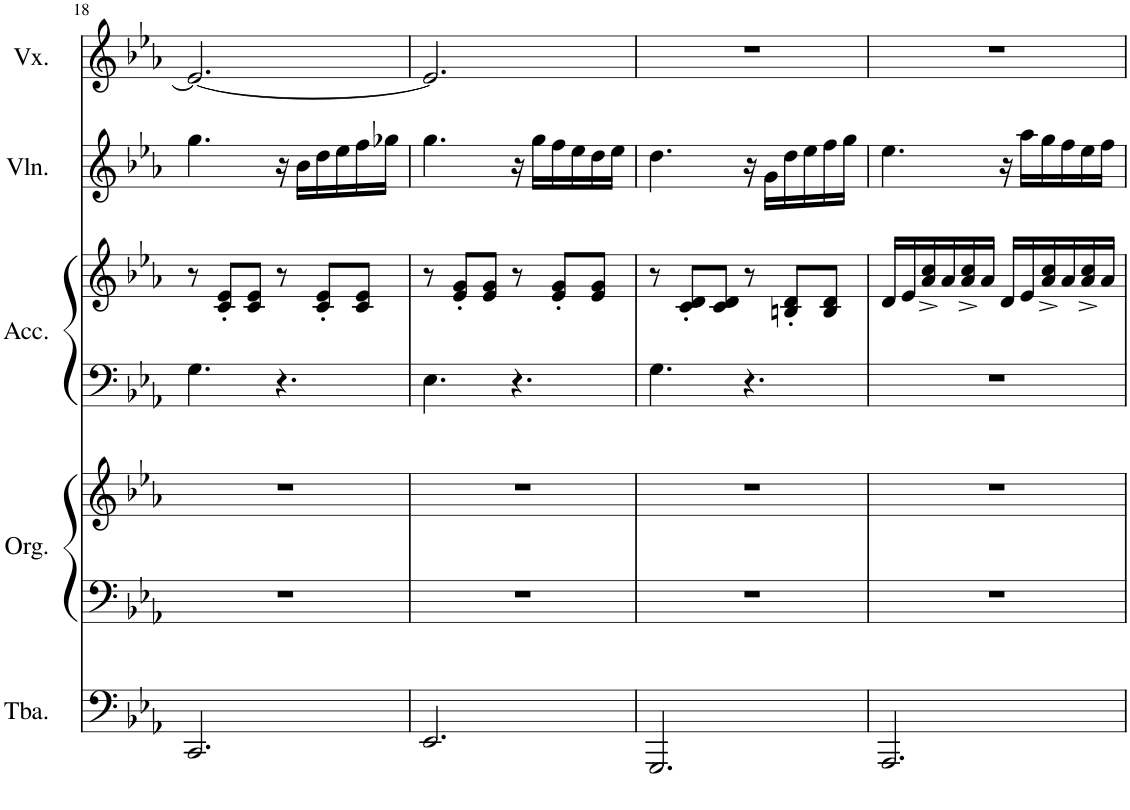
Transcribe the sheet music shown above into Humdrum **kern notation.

**kern	**kern	**kern	**kern	**kern	**kern	**kern
*part5	*part4	*part4	*part3	*part3	*part2	*part1
*staff7	*staff6	*staff5	*staff4	*staff3	*staff2	*staff1
*I"Tuba	*I"Orgue	*	*I"Accordéon	*	*I"Violon	*I"Voix
*I'Tba.	*I'Org.	*	*I'Acc.	*	*I'Vln.	*I'Vx.
!!LO:PB:g=z
*clefF4	*clefF4	*clefG2	*clefF4	*clefG2	*clefG2	*clefG2
*k[b-e-a-]	*k[b-e-a-]	*k[b-e-a-]	*k[b-e-a-]	*k[b-e-a-]	*k[b-e-a-]	*k[b-e-a-]
*M6/8	*M6/8	*M6/8	*M6/8	*M6/8	*M6/8	*M6/8
=18	=18	=18	=18	=18	=18	=18
2.CC/	2.r	2.r	4.G\	8r	4.gg\	2.e-/_
.	.	.	.	8c/' 8e-/'L	.	.
.	.	.	.	8c/ 8e-/J	.	.
.	.	.	4.r	8r	16r	.
.	.	.	.	.	16b-\LL	.
.	.	.	.	8c/' 8e-/'L	16dd\	.
.	.	.	.	.	16ee-\	.
.	.	.	.	8c/ 8e-/J	16ff\	.
.	.	.	.	.	16gg-X\JJ	.
=19	=19	=19	=19	=19	=19	=19
2.EE-/	2.r	2.r	4.E-\	8r	4.gg\	2.e-/]
.	.	.	.	8e-/' 8g/'L	.	.
.	.	.	.	8e-/ 8g/J	.	.
.	.	.	4.r	8r	16r	.
.	.	.	.	.	16gg\LL	.
.	.	.	.	8e-/' 8g/'L	16ff\	.
.	.	.	.	.	16ee-\	.
.	.	.	.	8e-/ 8g/J	16dd\	.
.	.	.	.	.	16ee-\JJ	.
=20	=20	=20	=20	=20	=20	=20
2.GGG/	2.r	2.r	4.G\	8r	4.dd\	2.r
.	.	.	.	8c/' 8d/'L	.	.
.	.	.	.	8c/ 8d/J	.	.
.	.	.	4.r	8r	16r	.
.	.	.	.	.	16g\LL	.
.	.	.	.	8Bn/' 8d/'L	16dd\	.
.	.	.	.	.	16ee-\	.
.	.	.	.	8B/ 8d/J	16ff\	.
.	.	.	.	.	16gg\JJ	.
=21	=21	=21	=21	=21	=21	=21
2.AAA-/	2.r	2.r	2.r	16d/LL	4.ee-\	2.r
.	.	.	.	16e-/	.	.
.	.	.	.	16a-/^ 16cc/^	.	.
.	.	.	.	16a-/	.	.
.	.	.	.	16a-/^ 16cc/^	.	.
.	.	.	.	16a-/JJ	.	.
.	.	.	.	16d/LL	16r	.
.	.	.	.	16e-/	16aa-\LL	.
.	.	.	.	16a-/^ 16cc/^	16gg\	.
.	.	.	.	16a-/	16ff\	.
.	.	.	.	16a-/^ 16cc/^	16ee-\	.
.	.	.	.	16a-/JJ	16ff\JJ	.
=	=	=	=	=	=	=
*-	*-	*-	*-	*-	*-	*-
